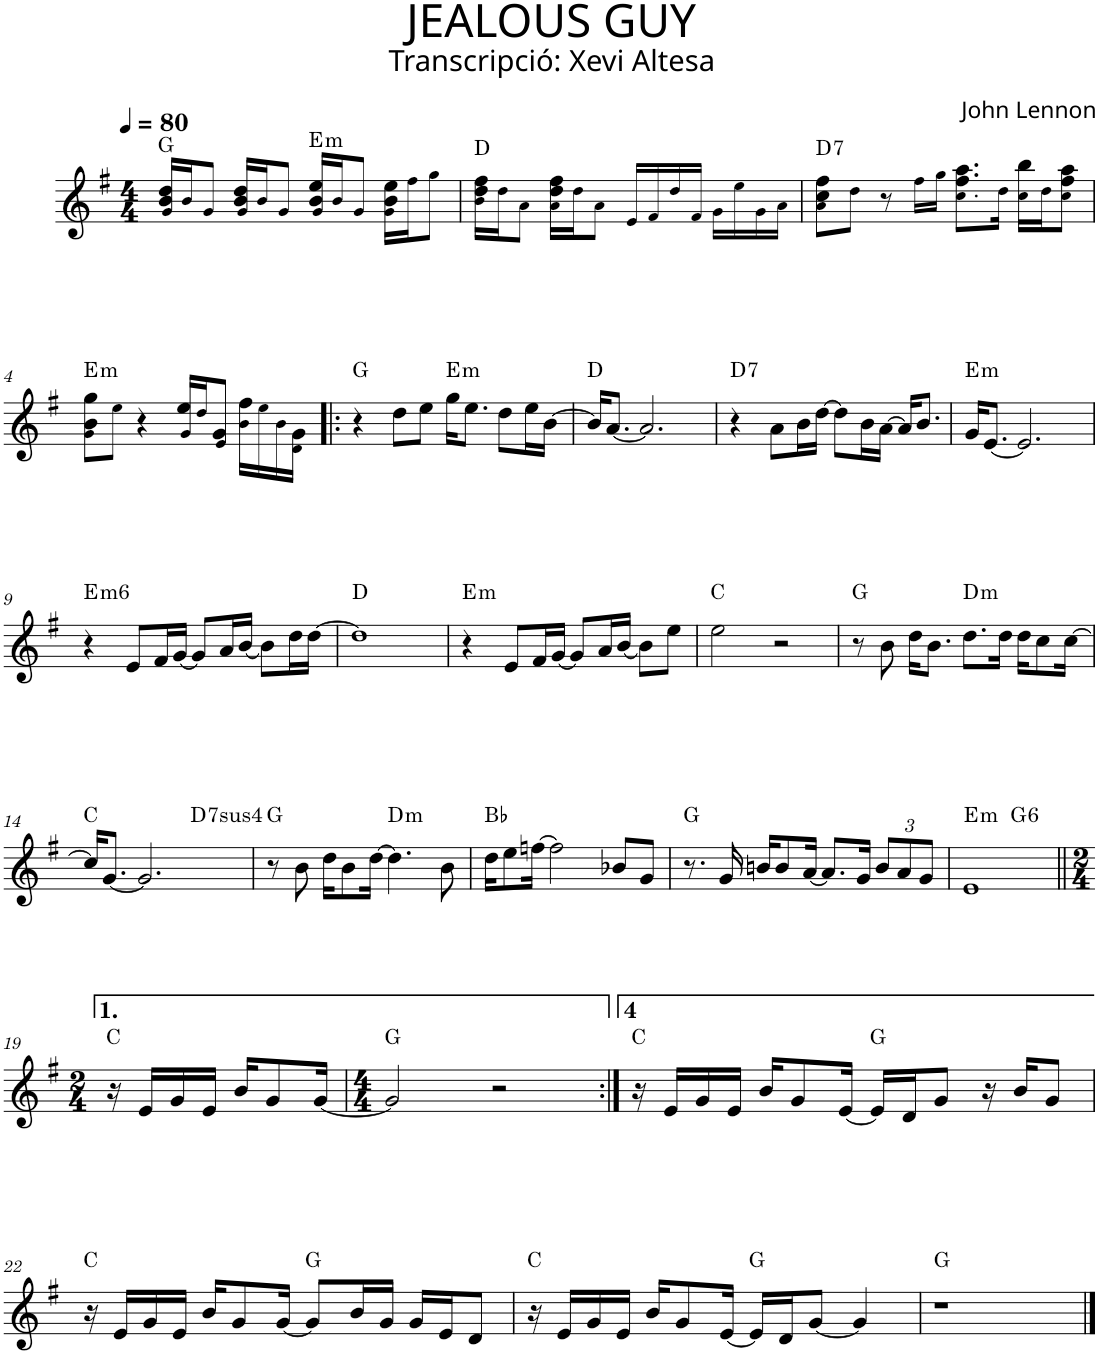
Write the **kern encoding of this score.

**kern	**harte
*part1	*part1
*staff1	*
*I"P1	*
*clefG2	*
*k[f#]	*
*G:	*
*M4/4	*
*MM80	*
=1	=1
16g/ 16b/ 16dd/LL	G:maj
16b/J	.
8g/J	.
16g/ 16b/ 16dd/LL	.
16b/J	.
8g/J	.
!	!LO:H:kt=m
16g/ 16b/ 16ee/LL	E:min
16b/J	.
8g/J	.
16g\ 16b\ 16ee\LL	.
16ff#\J	.
8gg\J	.
=2	=2
16b\ 16dd\ 16ff#\LL	D:maj
16dd\J	.
8a\J	.
16a\ 16dd\ 16ff#\LL	.
16dd\J	.
8a\J	.
16e/LL	.
16f#/	.
16dd/	.
16f#/JJ	.
16g\LL	.
16ee\	.
16g\	.
16a\JJ	.
=3	=3
!	!LO:H:kt=7
8a\ 8cc\ 8ff#\L	D:7
8dd\J	.
8r	.
16ff#\LL	.
16gg\JJ	.
8.cc\ 8.ff#\ 8.aa\L	.
16dd\Jk	.
16cc\ 16bb\LL	.
16dd\J	.
8cc\ 8ff#\ 8aa\J	.
!!LO:LB:g=z
=4	=4
!	!LO:H:kt=m
8g\ 8b\ 8gg\L	E:min
8ee\J	.
4r	.
16g/ 16ee/LL	.
16dd/J	.
8e/ 8g/J	.
16b\ 16ff#\LL	.
16ee\	.
16b\	.
16d\ 16g\JJ	.
=5!|:	=5!|:
4r	G:maj
8dd\L	.
8ee\J	.
!	!LO:H:kt=m
16gg\KL	E:min
8.ee\J	.
8dd\L	.
16ee\L	.
[>16b\JJ	.
=6	=6
16b/KL]	D:maj
[<8.a/J	.
2.a/]	.
=7	=7
!	!LO:H:kt=7
4r	D:7
8a\L	.
16b\L	.
[>16dd\JJ	.
8dd\L]	.
16b\L	.
[>16a\JJ	.
16a/KL]	.
8.b/J	.
=8	=8
!	!LO:H:kt=m
16g/KL	E:min
[<8.e/J	.
2.e/]	.
!!LO:LB:g=z
=9	=9
!	!LO:H:kt=m6
4r	E:min6
8e/L	.
16f#/L	.
[<16g/JJ	.
8g/L]	.
16a/L	.
[<16b/JJ	.
8b\L]	.
16dd\L	.
[>16dd\JJ	.
=10	=10
1dd]	D:maj
=11	=11
!	!LO:H:kt=m
4r	E:min
8e/L	.
16f#/L	.
[<16g/JJ	.
8g/L]	.
16a/L	.
[<16b/JJ	.
8b\L]	.
8ee\J	.
=12	=12
2ee\	C:maj
2r	.
=13	=13
8r	G:maj
8b\	.
16dd\KL	.
8.b\J	.
!	!LO:H:kt=m
8.dd\L	D:min
16dd\Jk	.
16dd\KL	.
8cc\	.
[>16cc\Jk	.
!!LO:LB:g=z
=14	=14
*^	*
16cc/KL]	2.ryy	C:maj
[<8.g/J	.	.
2.g/]	.	.
!	!	!LO:H:kt=74
.	4ryy	D:sus4(7)
*v	*v	*
=15	=15
8r	G:maj
8b\	.
16dd\KL	.
8b\	.
[>16dd\Jk	.
!	!LO:H:kt=m
4.dd\]	D:min
8b\	.
=16	=16
16dd\KL	Bb:maj
8ee\	.
[>16ffn\Jk	.
2ff\]	.
8b-X/L	.
8g/J	.
=17	=17
8.r	G:maj
16g/	.
16bn/KL	.
8b/	.
[<16a/Jk	.
8.a/L]	.
16g/Jk	.
*Xbrackettup	*
12b/L	.
12a/	.
12g/J	.
=18	=18
!	!LO:H:kt=m
*^	*
1e	2ryy	E:min
!	!	!LO:H:kt=6
.	2ryy	G:maj6
*v	*v	*
!!LO:LB:g=z
=19||	=19||
*M2/4	*
16r	C:maj
16e/LL	.
16g/	.
16e/JJ	.
16b/KL	.
8g/	.
[<16g/Jk	.
=20	=20
*M4/4	*
2g/]	G:maj
2r	.
=21:|!	=21:|!
16r	C:maj
16e/LL	.
16g/	.
16e/JJ	.
16b/KL	.
8g/	.
[<16e/Jk	.
16e/LL]	G:maj
16d/J	.
8g/J	.
16r	.
16b/KL	.
8g/J	.
!!LO:LB:g=z
=22	=22
16r	C:maj
16e/LL	.
16g/	.
16e/JJ	.
16b/KL	.
8g/	.
[<16g/Jk	.
8g/L]	G:maj
16b/L	.
16g/JJ	.
16g/LL	.
16e/J	.
8d/J	.
=23	=23
16r	C:maj
16e/LL	.
16g/	.
16e/JJ	.
16b/KL	.
8g/	.
[<16e/Jk	.
16e/LL]	G:maj
16d/J	.
[<8g/J	.
4g/]	.
=24	=24
1r	G:maj
==	==
*-	*-
